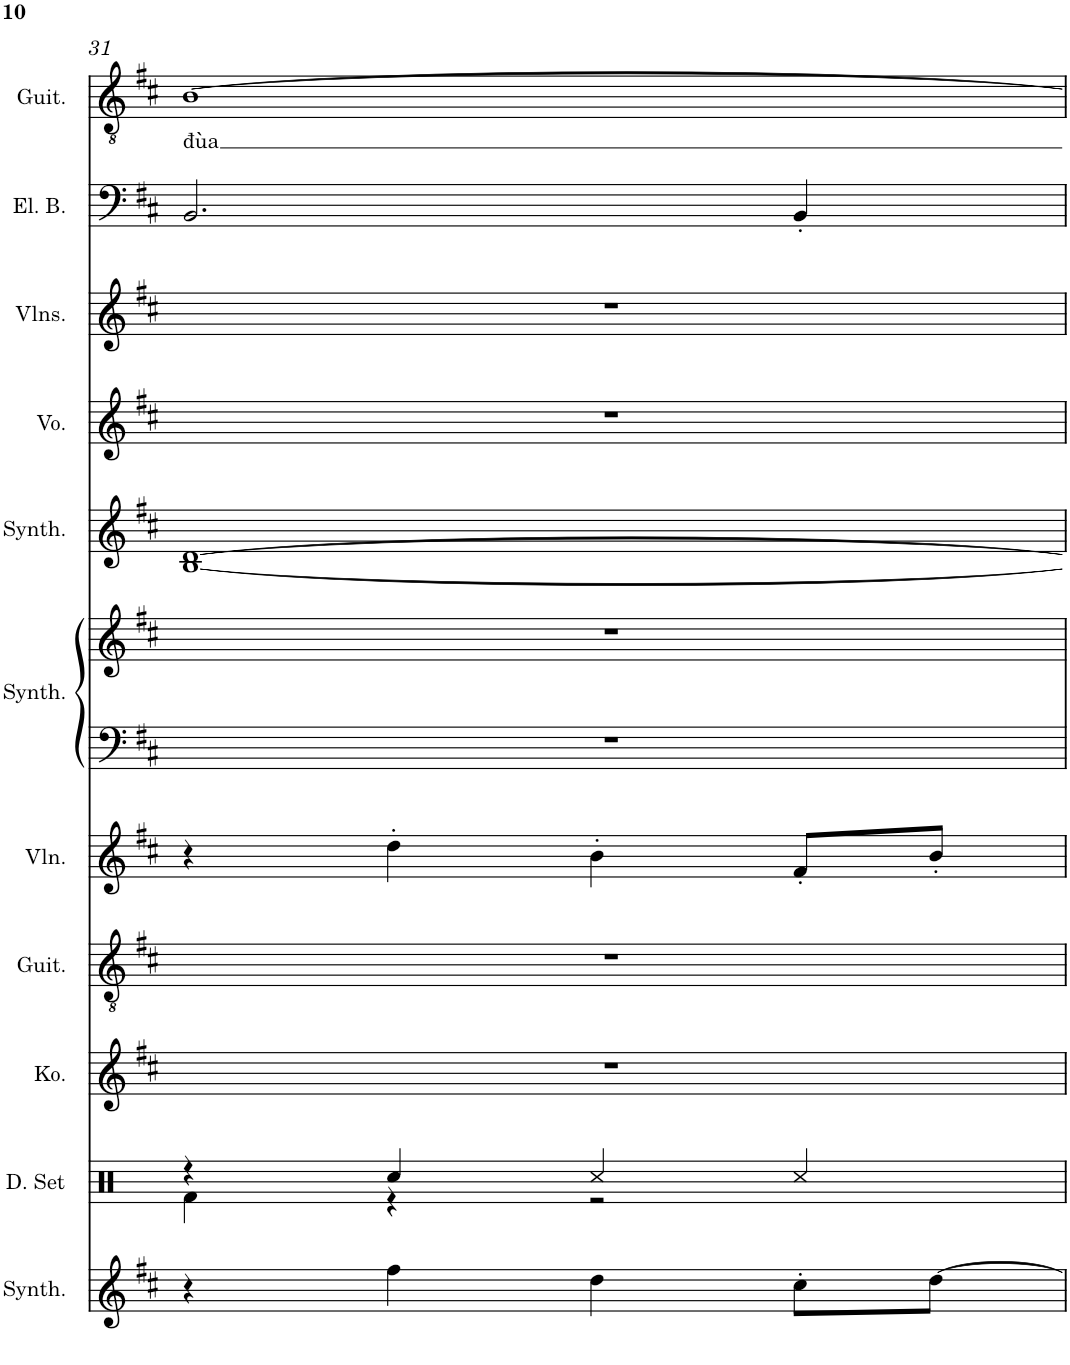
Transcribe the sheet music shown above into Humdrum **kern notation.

**kern	**kern	**kern	**kern	**kern	**kern	**kern	**kern	**kern	**kern	**kern	**kern	**text
*part11	*part10	*part9	*part8	*part7	*part6	*part6	*part5	*part4	*part3	*part2	*part1	*part1
*staff12	*staff11	*staff10	*staff9	*staff8	*staff7	*staff6	*staff5	*staff4	*staff3	*staff2	*staff1	*staff1
*I"Effect Synthesizer	*I"Drumset	*I"Koto	*I"Acoustic Guitar	*I"Violin	*I"Brass Synthesizer	*	*I"String Synthesizer	*I"Voice	*I"Violins	*I"Electric Bass	*I"Classical Guitar, BẾN THƯỢNG HẢI	*
*I'Synth.	*I'D. Set	*I'Ko.	*I'Guit.	*I'Vln.	*I'Synth.	*	*I'Synth.	*I'Vo.	*I'Vlns.	*I'El. B.	*I'Guit.	*
!!LO:PB:g=z
*clefG2	*clefX	*clefG2	*clefGv2	*clefG2	*clefF4	*clefG2	*clefG2	*clefG2	*clefG2	*clefF4	*clefGv2	*
*	*	*	*	*	*	*	*	*	*	*Trd7c12	*	*
*k[f#c#]	*k[]	*k[f#c#]	*k[f#c#]	*k[f#c#]	*k[f#c#]	*k[f#c#]	*k[f#c#]	*k[f#c#]	*k[f#c#]	*k[f#c#]	*k[f#c#]	*
*M4/4	*M4/4	*M4/4	*M4/4	*M4/4	*M4/4	*M4/4	*M4/4	*M4/4	*M4/4	*M4/4	*M4/4	*
=31	=31	=31	=31	=31	=31	=31	=31	=31	=31	=31	=31	=31
*	*^	*	*	*	*	*	*	*	*	*	*	*
!	!	!	!	!	!	!	!	!	!	!	!	!	!LO:LY:b
4r	4r	4Rf\	1r	1r	4r	1r	1r	[1B [1d	1r	1r	2.BB/	[1B	đùa
4ff#\	4Rcc/	4r	.	.	4dd'\	.	.	.	.	.	.	.	.
4dd\	4Rcc/	2r	.	.	4b'\	.	.	.	.	.	.	.	.
8cc#'\L	4Rcc/	.	.	.	8f#'/L	.	.	.	.	.	4BB'/	.	.
[8dd\J	.	.	.	.	8b'/J	.	.	.	.	.	.	.	.
*	*v	*v	*	*	*	*	*	*	*	*	*	*	*
=	=	=	=	=	=	=	=	=	=	=	=	=
*-	*-	*-	*-	*-	*-	*-	*-	*-	*-	*-	*-	*-
